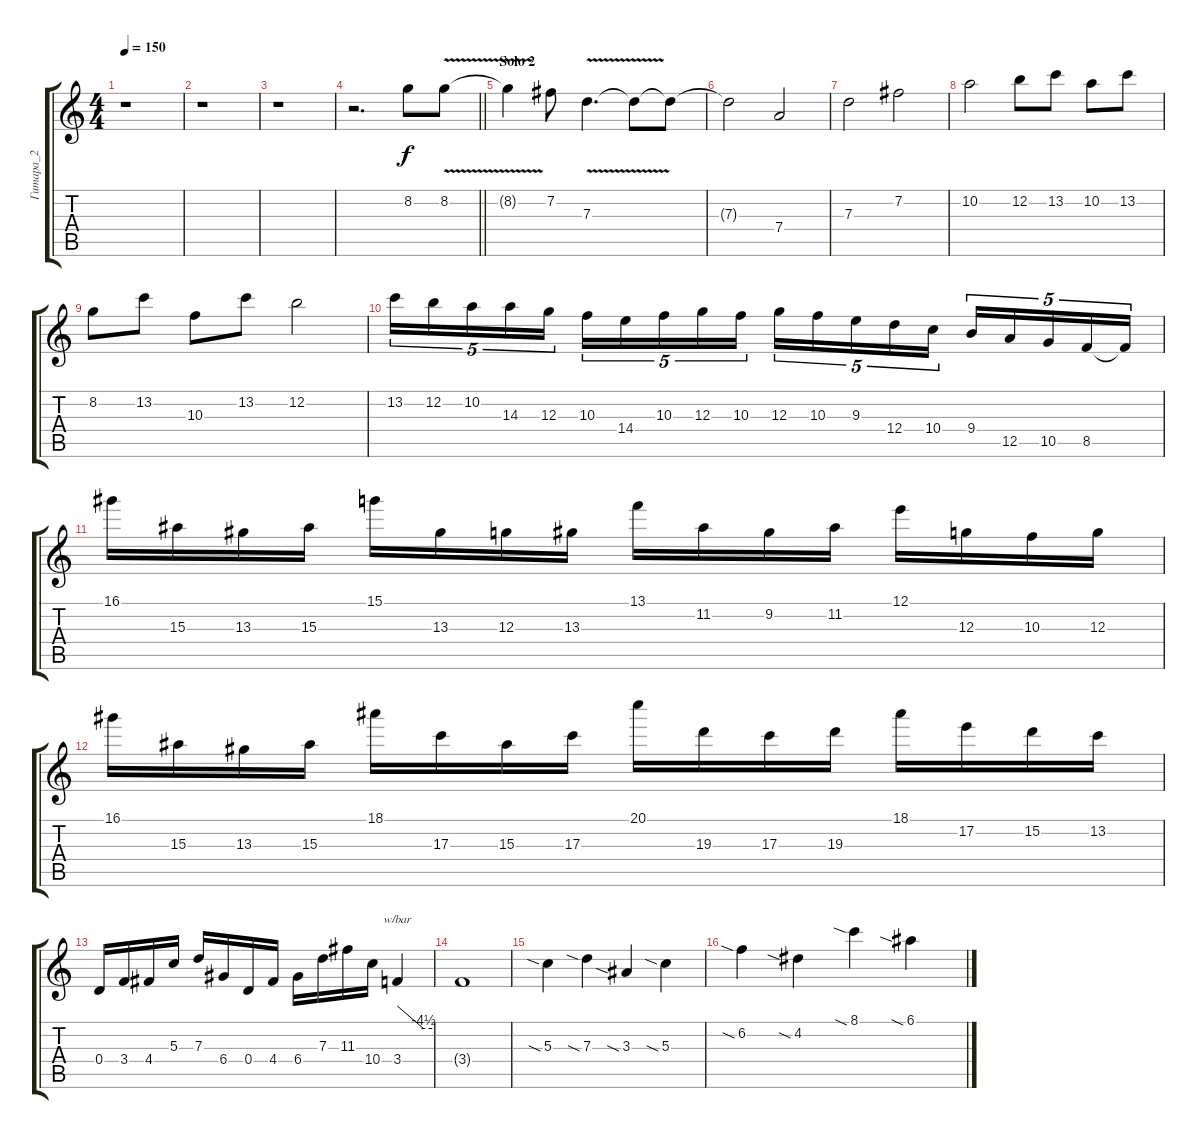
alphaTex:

\track ("Гитара_2" "Гитара_2") {instrument acousticguitarnylon}
\staff {score tabs}
\tuning (E4 B3 G3 D3 A2 E2) {hide}
\ts (4 4)
\tempo 150
\clef g2
\ks c
r.1{dy f} |
r.1 |
r.1 |
\barLineRight lightlight
r.2{d} 8.2.8 8.2{v}.8 |
\section ("" "Solo 2")
8.2{t}.4 7.2.8 7.3{v}.4{d} 7.3{t}.8 7.3{t}.8 |
7.3{t}.2 7.4.2 |
7.3.2 7.2.2 |
10.2.2 12.2.8 13.2.8 10.2.8 13.2.8 |
8.2.8 13.2.8 10.3.8 13.2.8 12.2.2 |
13.2.16{tu (5 4)} 12.2.16{tu (5 4)} 10.2.16{tu (5 4)} 14.3.16{tu (5 4)} 12.3.16{tu (5 4)} 10.3.16{tu (5 4)} 14.4.16{tu (5 4)} 10.3.16{tu (5 4)} 12.3.16{tu (5 4)} 10.3.16{tu (5 4)} 12.3.16{tu (5 4)} 10.3.16{tu (5 4)} 9.3.16{tu (5 4)} 12.4.16{tu (5 4)} 10.4.16{tu (5 4)} 9.4.16{tu (5 4)} 12.5.16{tu (5 4)} 10.5.16{tu (5 4)} 8.5.16{tu (5 4)} 8.5{t}.16{tu (5 4)} |
16.1.16 15.3.16 13.3.16 15.3.16 15.1.16 13.3.16 12.3.16 13.3.16 13.1.16 11.2.16 9.2.16 11.2.16 12.1.16 12.3.16 10.3.16 12.3.16 |
16.1.16 15.3.16 13.3.16 15.3.16 18.1.16 17.3.16 15.3.16 17.3.16 20.1.16 19.3.16 17.3.16 19.3.16 18.1.16 17.2.16 15.2.16 13.2.16 |
0.4.16 3.4.16 4.4.16 5.3.16 7.3.16 6.4.16 0.4.16 4.4.16 6.4.16 7.3.16 11.3.16 10.4.16 3.4.4{tbe (custom default 0 0 45 -18 60 -18) instrument guitarharmonics} |
3.4{t}.1 |
5.3{sia}.4{instrument distortionguitar} 7.3{sia}.4 3.3{sia}.4 5.3{sia}.4 |
6.2{sia}.4 4.2{sia}.4 8.1{sia}.4 6.1{sia}.4
